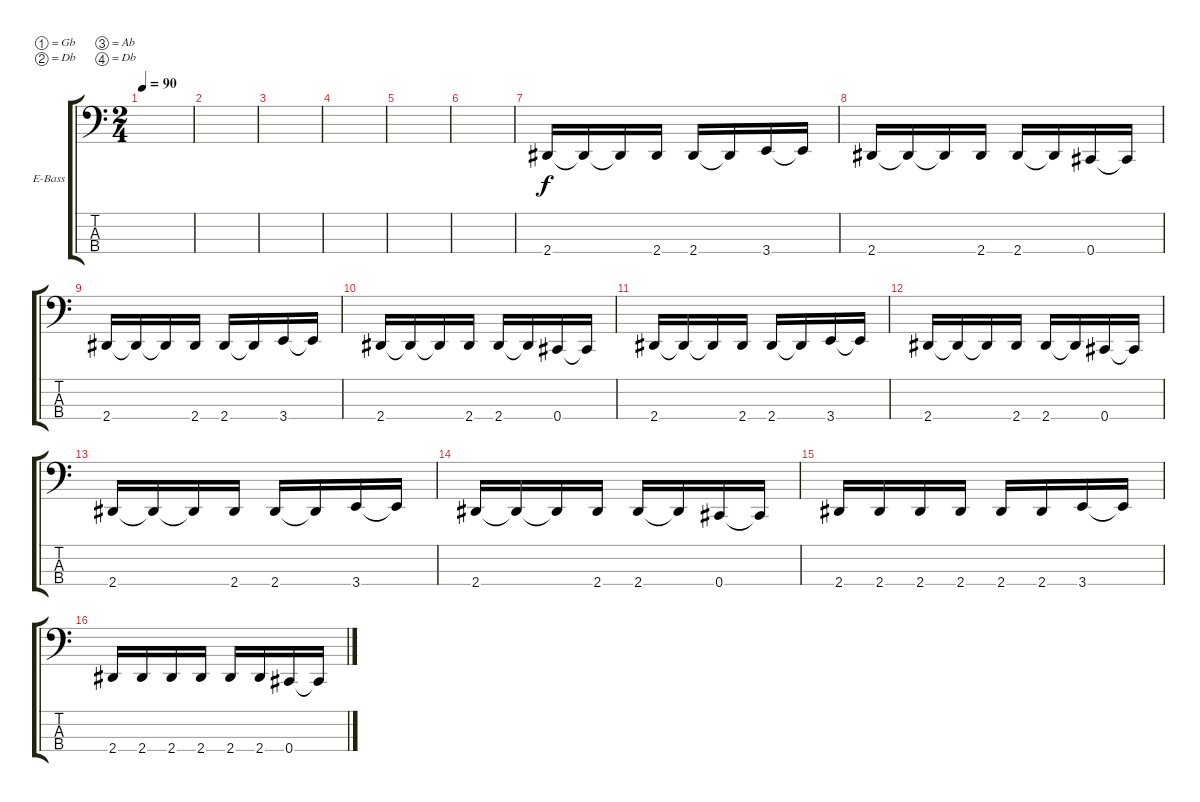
\defaultSystemsLayout 4
\bracketExtendMode groupsimilarinstruments
\firstSystemTrackNameOrientation horizontal
\otherSystemsTrackNameOrientation horizontal
\track ("Electric Bass" "E-Bass") {instrument electricbassfinger}
\staff {score tabs}
\tuning (Gb2 Db2 Ab1 Db1)
\ts (2 4)
\tempo 90
\clef f4
\scale
0.333333
\ks c
|
\scale
0.333333 |
\scale
0.333333 |
\scale
0.333333 |
\scale
0.333333 |
\scale
0.333333 |
\scale
0.333333 2.4.16 2.4{t}.16 2.4{t}.16 2.4.16 2.4.16 2.4{t}.16 3.4.16 3.4{t}.16 |
\scale
0.333333 2.4.16 2.4{t}.16 2.4{t}.16 2.4.16 2.4.16 2.4{t}.16 0.4.16 0.4{t}.16 |
\scale
0.333333 2.4.16 2.4{t}.16 2.4{t}.16 2.4.16 2.4.16 2.4{t}.16 3.4.16 3.4{t}.16 |
\scale
0.333333 2.4.16 2.4{t}.16 2.4{t}.16 2.4.16 2.4.16 2.4{t}.16 0.4.16 0.4{t}.16 |
\scale
0.333333 2.4.16 2.4{t}.16 2.4{t}.16 2.4.16 2.4.16 2.4{t}.16 3.4.16 3.4{t}.16 |
\scale
0.333333 2.4.16 2.4{t}.16 2.4{t}.16 2.4.16 2.4.16 2.4{t}.16 0.4.16 0.4{t}.16 |
\scale
0.333333 2.4.16 2.4{t}.16 2.4{t}.16 2.4.16 2.4.16 2.4{t}.16 3.4.16 3.4{t}.16 |
\scale
0.333333 2.4.16 2.4{t}.16 2.4{t}.16 2.4.16 2.4.16 2.4{t}.16 0.4.16 0.4{t}.16 |
\scale
0.333333 2.4.16 2.4.16 2.4.16 2.4.16 2.4.16 2.4.16 3.4.16 3.4{t}.16 |
\scale
0.333333 2.4.16 2.4.16 2.4.16 2.4.16 2.4.16 2.4.16 0.4.16 0.4{t}.16
